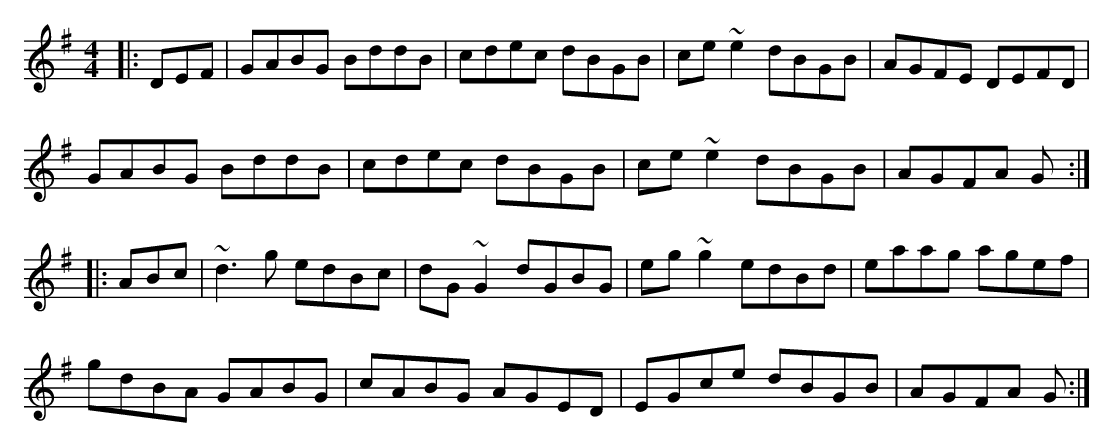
X:1
M:4/4
K:G
|:DEF|GABG BddB|cdec dBGB|ce~e2 dBGB|AGFE DEFD|
GABG BddB|cdec dBGB|ce~e2 dBGB|AGFA G:|
|:ABc|~d3g edBc|dG~G2 dGBG|eg~g2 edBd|eaag agef|
gdBA GABG|cABG AGED|EGce dBGB|AGFA G:|
